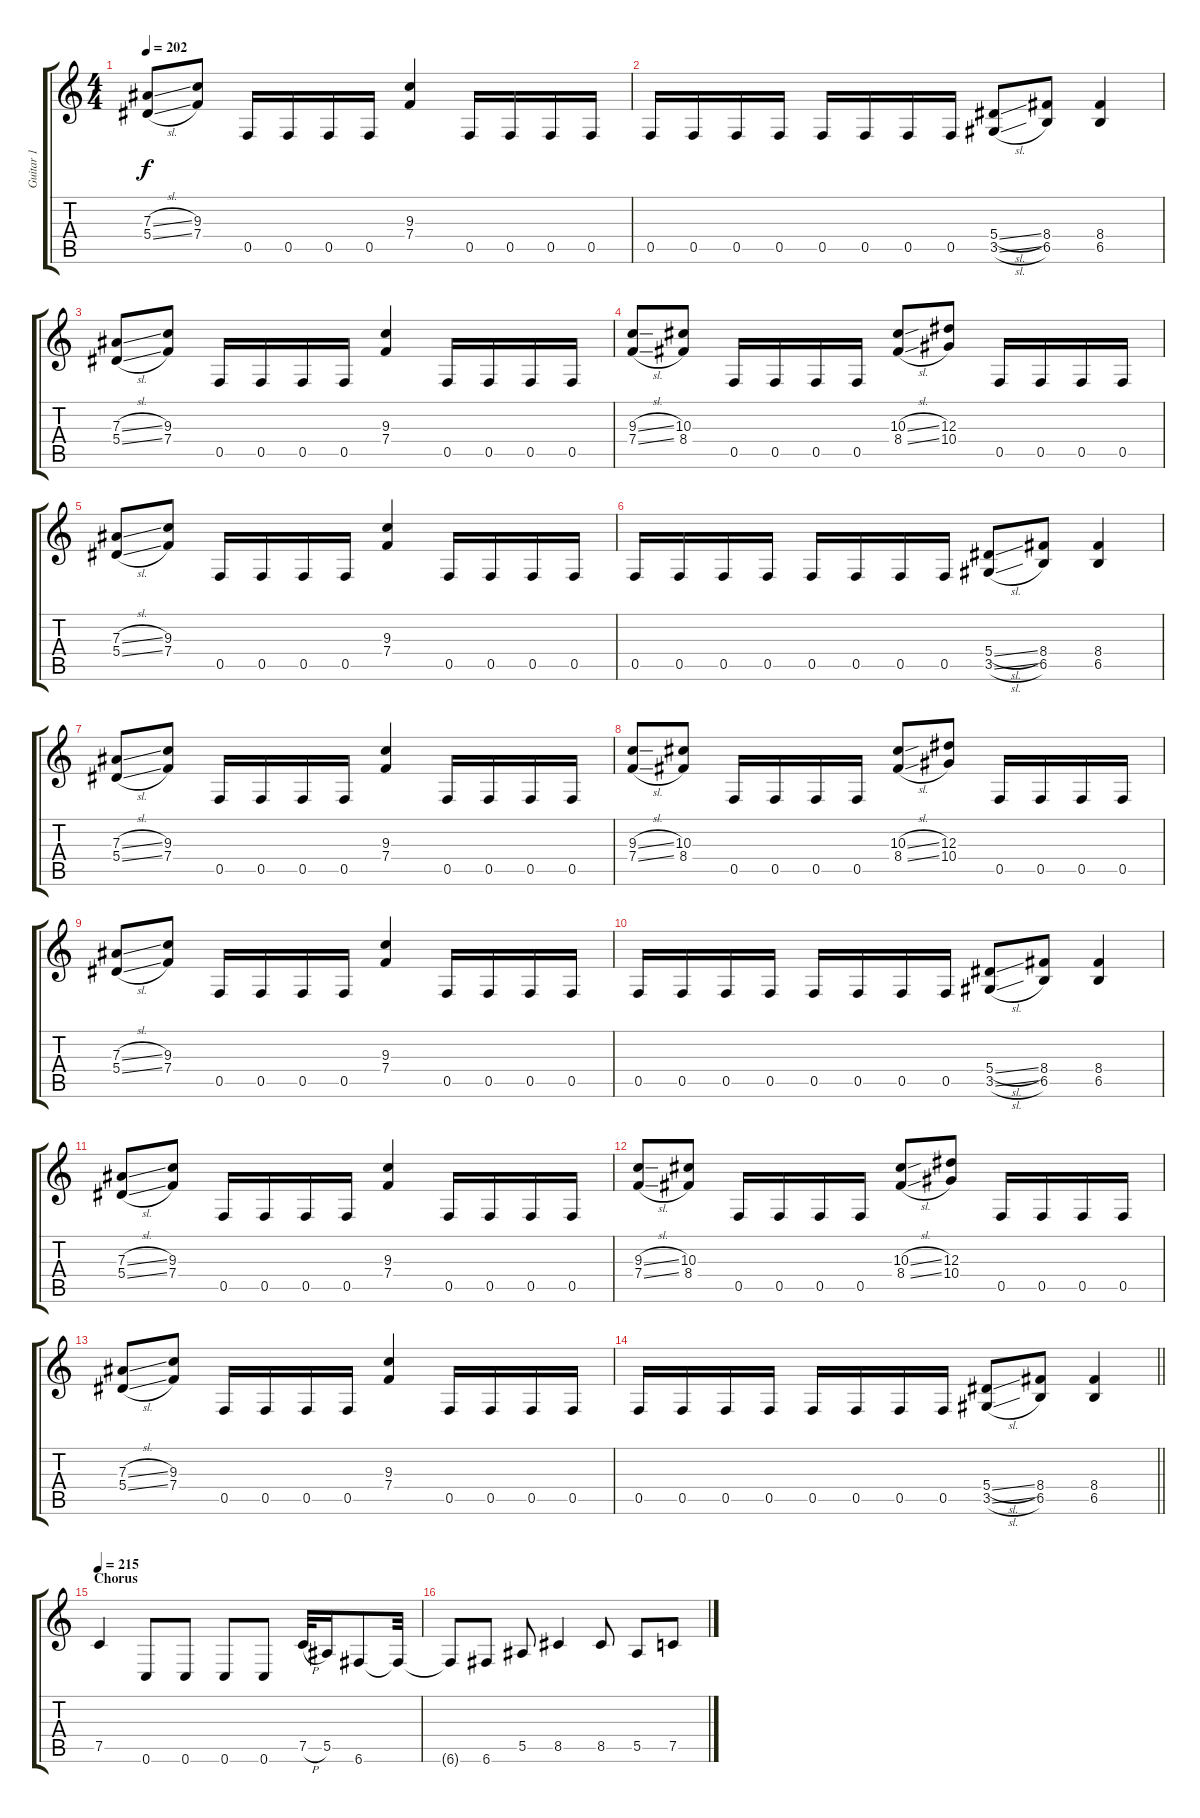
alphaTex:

\track ("Guitar 1" "Guitar 1") {instrument distortionguitar}
\staff {score tabs}
\tuning (C4 G3 Eb3 Bb2 F2 C2) {hide}
\ts (4 4)
\tempo 202
\clef g2
\ks c
(7.3{sl} 5.4{sl}).8{dy f} (9.3 7.4).8 0.5.16 0.5.16 0.5.16 0.5.16 (9.3 7.4).4 0.5.16 0.5.16 0.5.16 0.5.16 |
0.5.16 0.5.16 0.5.16 0.5.16 0.5.16 0.5.16 0.5.16 0.5.16 (5.4{sl} 3.5{sl}).8 (8.4 6.5).8 (8.4 6.5).4 |
(7.3{sl} 5.4{sl}).8 (9.3 7.4).8 0.5.16 0.5.16 0.5.16 0.5.16 (9.3 7.4).4 0.5.16 0.5.16 0.5.16 0.5.16 |
(9.3{sl} 7.4{sl}).8 (10.3 8.4).8 0.5.16 0.5.16 0.5.16 0.5.16 (10.3{sl} 8.4{sl}).8 (12.3 10.4).8 0.5.16 0.5.16 0.5.16 0.5.16 |
(7.3{sl} 5.4{sl}).8 (9.3 7.4).8 0.5.16 0.5.16 0.5.16 0.5.16 (9.3 7.4).4 0.5.16 0.5.16 0.5.16 0.5.16 |
0.5.16 0.5.16 0.5.16 0.5.16 0.5.16 0.5.16 0.5.16 0.5.16 (5.4{sl} 3.5{sl}).8 (8.4 6.5).8 (8.4 6.5).4 |
(7.3{sl} 5.4{sl}).8 (9.3 7.4).8 0.5.16 0.5.16 0.5.16 0.5.16 (9.3 7.4).4 0.5.16 0.5.16 0.5.16 0.5.16 |
(9.3{sl} 7.4{sl}).8 (10.3 8.4).8 0.5.16 0.5.16 0.5.16 0.5.16 (10.3{sl} 8.4{sl}).8 (12.3 10.4).8 0.5.16 0.5.16 0.5.16 0.5.16 |
(7.3{sl} 5.4{sl}).8 (9.3 7.4).8 0.5.16 0.5.16 0.5.16 0.5.16 (9.3 7.4).4 0.5.16 0.5.16 0.5.16 0.5.16 |
0.5.16 0.5.16 0.5.16 0.5.16 0.5.16 0.5.16 0.5.16 0.5.16 (5.4{sl} 3.5{sl}).8 (8.4 6.5).8 (8.4 6.5).4 |
(7.3{sl} 5.4{sl}).8 (9.3 7.4).8 0.5.16 0.5.16 0.5.16 0.5.16 (9.3 7.4).4 0.5.16 0.5.16 0.5.16 0.5.16 |
(9.3{sl} 7.4{sl}).8 (10.3 8.4).8 0.5.16 0.5.16 0.5.16 0.5.16 (10.3{sl} 8.4{sl}).8 (12.3 10.4).8 0.5.16 0.5.16 0.5.16 0.5.16 |
(7.3{sl} 5.4{sl}).8 (9.3 7.4).8 0.5.16 0.5.16 0.5.16 0.5.16 (9.3 7.4).4 0.5.16 0.5.16 0.5.16 0.5.16 |
\barLineRight lightlight
0.5.16 0.5.16 0.5.16 0.5.16 0.5.16 0.5.16 0.5.16 0.5.16 (5.4{sl} 3.5{sl}).8 (8.4 6.5).8 (8.4 6.5).4 |
\section ("" "Chorus")
\tempo 215
7.5.4 0.6.8 0.6.8 0.6.8 0.6.8 7.5{h}.32 5.5.16 6.6.8 6.6{t}.32 |
6.6{t}.8 6.6.8 5.5.8 8.5.4 8.5.8 5.5.8 7.5.8
